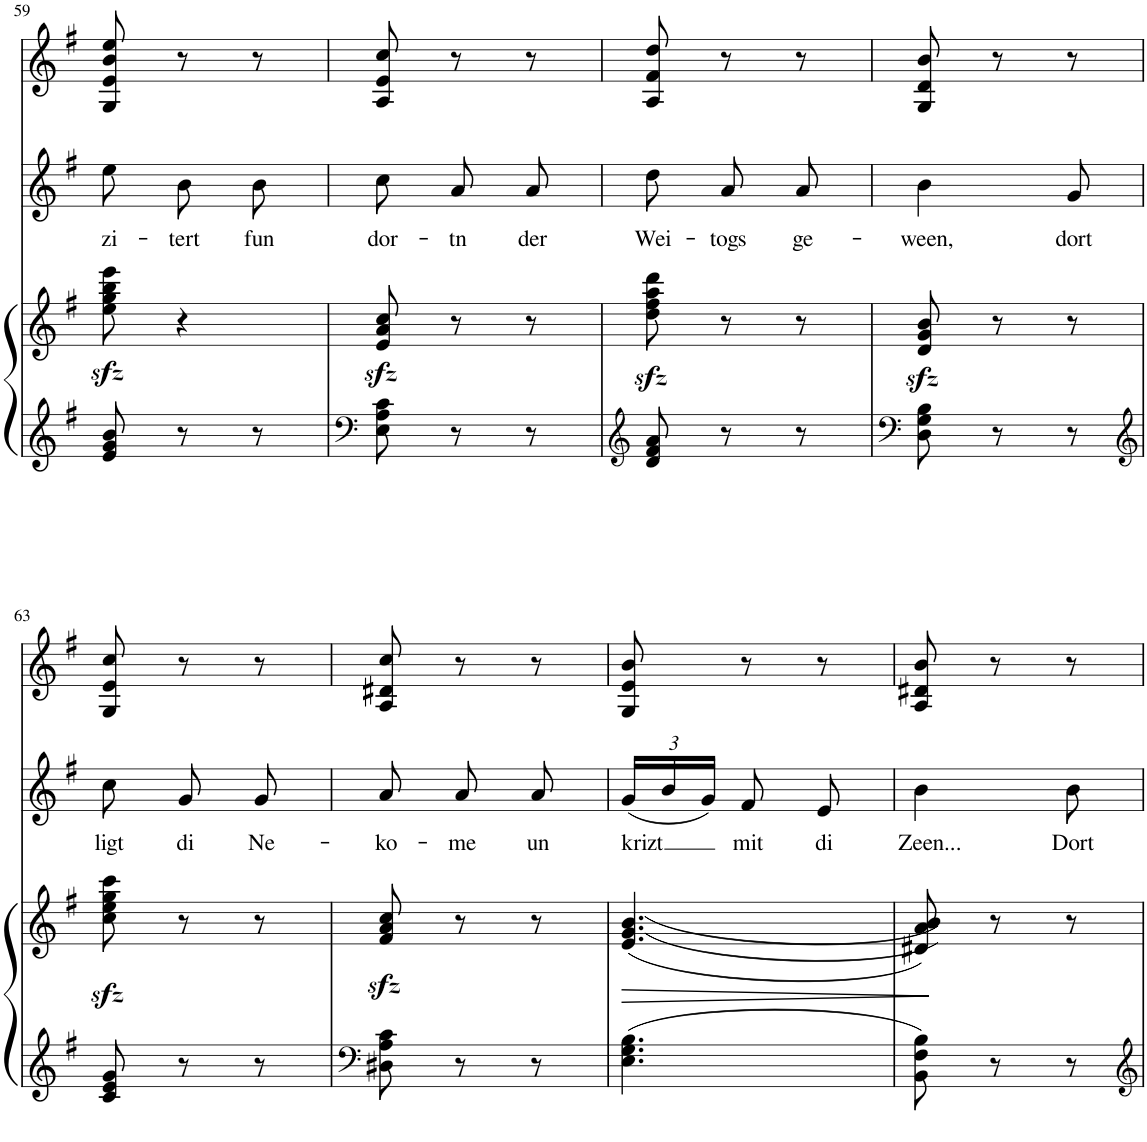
**kern	**kern	**dynam	**kern	**text	**kern
*part3	*part3	*part3	*part2	*part2	*part1
*staff4	*staff3	*staff3/4	*staff2	*staff2	*staff1
*I"פּיאַנע	*	*	*I"געזאַנג	*	*I"פֿידל
!!LO:PB:g=z
*clefG2	*clefG2	*	*clefG2	*	*clefG2
*k[f#]	*k[f#]	*	*k[f#]	*	*k[f#]
*M3/8	*M3/8	*	*M3/8	*	*M3/8
=59	=59	=59	=59	=59	=59
!	!	!	!	!LO:LY:b	!
8e/ 8g/ 8b/	8ee\zz< 8gg\zz< 8bb\zz< 8eee\zz<	.	8ee\	zi-	8G/ 8e/ 8b/ 8ee/
!	!	!	!	!LO:LY:b	!
8r	4r	.	8b\	-tert	8r
!	!	!	!	!LO:LY:b	!
8r	.	.	8b\	fun	8r
=60	=60	=60	=60	=60	=60
*clefF4	*	*	*	*	*
!	!	!	!	!LO:LY:b	!
8E\ 8A\ 8c\	8e/zz< 8a/zz< 8cc/zz<	.	8cc\	dor-	8A/ 8e/ 8cc/
!	!	!	!	!LO:LY:b	!
8r	8r	.	8a/	-tn	8r
!	!	!	!	!LO:LY:b	!
8r	8r	.	8a/	der	8r
=61	=61	=61	=61	=61	=61
*clefG2	*	*	*	*	*
!	!	!	!	!LO:LY:b	!
8d/ 8f#/ 8a/	8dd\zz< 8ff#\zz< 8aa\zz< 8ddd\zz<	.	8dd\	Wei-	8A/ 8f#/ 8dd/
!	!	!	!	!LO:LY:b	!
8r	8r	.	8a/	-togs	8r
!	!	!	!	!LO:LY:b	!
8r	8r	.	8a/	ge-	8r
=62	=62	=62	=62	=62	=62
*clefF4	*	*	*	*	*
!	!	!	!	!LO:LY:b	!
8D\ 8G\ 8B\	8d/zz< 8g/zz< 8b/zz<	.	4b\	-ween,	8G/ 8d/ 8b/
8r	8r	.	.	.	8r
!	!	!	!	!LO:LY:b	!
8r	8r	.	8g/	dort	8r
!!LO:LB:g=z
=63	=63	=63	=63	=63	=63
*clefG2	*	*	*	*	*
!	!	!	!	!LO:LY:b	!
8c/ 8e/ 8g/	8cc\zz< 8ee\zz< 8gg\zz< 8ccc\zz<	.	8cc\	ligt	8G/ 8e/ 8cc/
!	!	!	!	!LO:LY:b	!
8r	8r	.	8g/	di	8r
!	!	!	!	!LO:LY:b	!
8r	8r	.	8g/	Ne-	8r
=64	=64	=64	=64	=64	=64
*clefF4	*	*	*	*	*
!	!	!	!	!LO:LY:b	!
8D#X\ 8A\ 8c\	8f#/zz< 8a/zz< 8cc/zz<	.	8a/	-ko-	8A/ 8d#X/ 8cc/
!	!	!	!	!LO:LY:b	!
8r	8r	.	8a/	-me	8r
!	!	!	!	!LO:LY:b	!
8r	8r	.	8a/	un	8r
=65	=65	=65	=65	=65	=65
!	!	!LO:HP:b	!	!	!
*	*	*	*Xbrackettup	*	*
!	!	!	!	!LO:LY:b	!
4.E\ 4.G\ 4.B\	(((4.e/ 4.g/ 4.b/	>	(24g/LL	krizt	8G/ 8e/ 8b/
.	.	.	24b/	.	.
.	.	.	24g/JJ)	.	.
!	!	!	!	!LO:LY:b	!
.	.	.	8f#/	mit	8r
!	!	!	!	!LO:LY:b	!
.	.	.	8e/	di	8r
.	.	]	.	.	.
=66	=66	=66	=66	=66	=66
!	!	!	!	!LO:LY:b	!
8BB\ 8F#\ 8B\	8d#X/ 8a/ 8b/)))	.	4b\	Zeen...	8A/ 8d#X/ 8b/
8r	8r	.	.	.	8r
!	!	!	!	!LO:LY:b	!
8r	8r	.	8b\	Dort	8r
=	=	=	=	=	=
*-	*-	*-	*-	*-	*-
